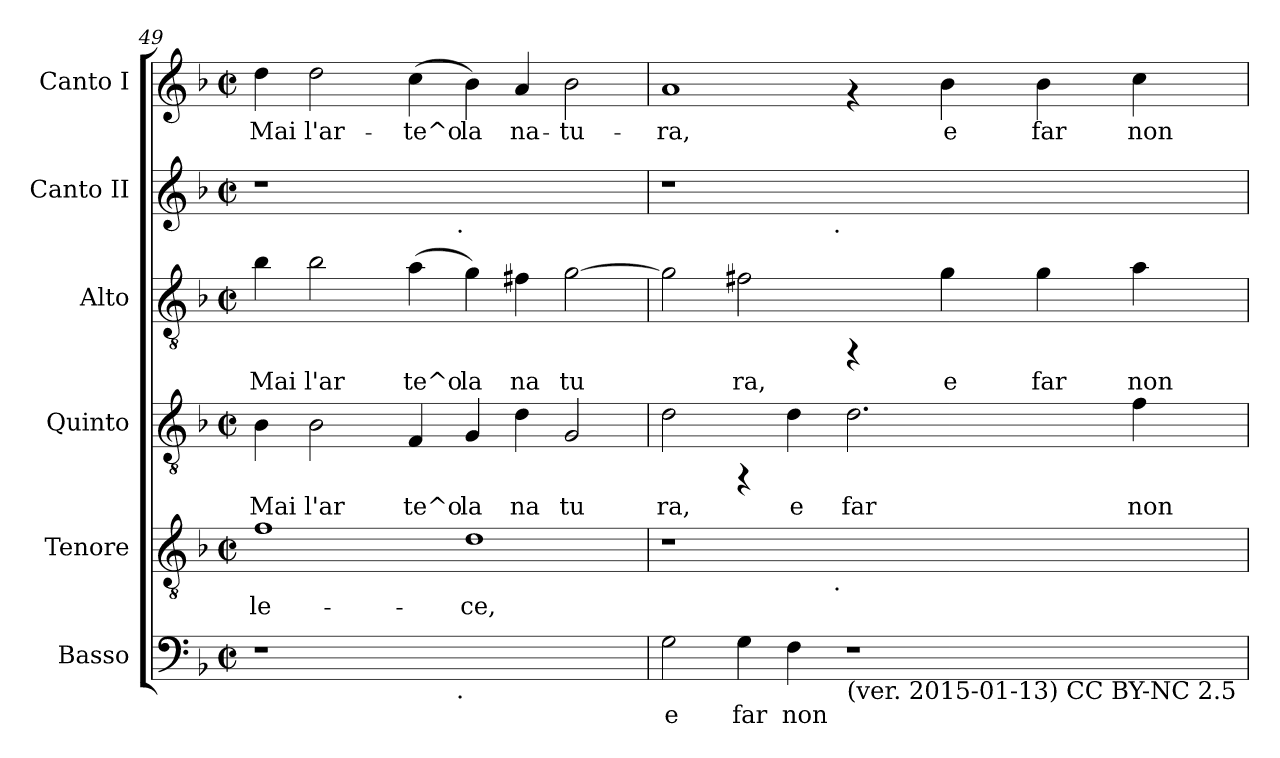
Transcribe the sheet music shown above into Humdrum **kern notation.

**kern	**text	**kern	**text	**kern	**text	**kern	**text	**kern	**kern	**text
*part6	*part6	*part5	*part5	*part4	*part4	*part3	*part3	*part2	*part1	*part1
*staff6	*staff6	*staff5	*staff5	*staff4	*staff4	*staff3	*staff3	*staff2	*staff1	*staff1
*I"Basso	*	*I"Tenore	*	*I"Quinto	*	*I"Alto	*	*I"Canto II	*I"Canto I	*
*clefF4	*	*clefGv2	*	*clefGv2	*	*clefGv2	*	*clefG2	*clefG2	*
*k[b-]	*	*k[b-]	*	*k[b-]	*	*k[b-]	*	*k[b-]	*k[b-]	*
*F:	*	*F:	*	*F:	*	*F:	*	*F:	*F:	*
*M2/2	*	*M2/2	*	*M2/2	*	*M2/2	*	*M2/2	*M2/2	*
*met(c|)	*	*met(c|)	*	*met(c|)	*	*met(c|)	*	*met(c|)	*met(c|)	*
=49	=49	=49	=49	=49	=49	=49	=49	=49	=49	=49
!	!	!	!LO:LY:b:cj	!	!LO:LY:b:cj	!	!LO:LY:b:cj	!	!	!LO:LY:b:cj
*^	*	*	*	*	*	*	*	*^	*	*
1r	2ryy	.	1f	le-	4B-\	Mai	4b-\	Mai	1r	2ryy	4dd\	Mai
!	!	!	!	!	!	!LO:LY:b:cj	!	!LO:LY:b:cj	!	!	!	!LO:LY:b:cj
.	.	.	.	.	2B-\	l'ar	2b-\	l'ar	.	.	2dd\	l'ar-
.	4ryy	.	.	.	.	.	.	.	.	4ryy	.	.
!	!	!	!	!	!	!LO:LY:b:cj	!	!LO:LY:b:cj	!	!	!	!LO:LY:b:cj
.	8...ryy	.	.	.	4F/	te^o	(<4a\	te^o	.	8...ryy	(<4cc\	-te^o
!	!	!	!	!	!	!	!	!	!	!LO:TX:b:t=.	!	!
!	!LO:TX:b:t=.	!	!	!	!	!	!	!	!	!	!	!
.	1ryy	.	.	.	.	.	.	.	.	1ryy	.	.
!	!	!	!	!LO:LY:b:cj	!	!LO:LY:b:cj	!	!LO:LY:b:cj	!	!	!	!LO:LY:b:cj
1ryy	.	.	1d	-ce,	4G/	la	4g\)	la	1ryy	.	4b-\)	la
!	!	!	!	!	!	!LO:LY:b:cj	!	!LO:LY:b:cj	!	!	!	!LO:LY:b:cj
.	.	.	.	.	4d\	na	4f#X\	na	.	.	4a/	na-
!	!	!	!	!	!	!LO:LY:b:cj	!	!LO:LY:b:cj	!	!	!	!LO:LY:b:cj
.	.	.	.	.	2G/	tu	[>2g\	tu	.	.	2b-\	-tu-
.	64ryy	.	.	.	.	.	.	.	.	64ryy	.	.
=50	=50	=50	=50	=50	=50	=50	=50	=50	=50	=50	=50	=50
!	!	!LO:LY:b:cj	!	!	!	!LO:LY:b:cj	!	!LO:LY:b:cj	!	!	!	!LO:LY:b:cj
*v	*v	*	*^	*	*	*	*	*	*	*	*	*
2G\	-e	1r	2ryy	.	2d\	ra,	2g\]	.	1r	2ryy	1a	-ra,
!	!LO:LY:b:cj	!	!	!	!	!	!	!LO:LY:b:cj	!	!	!	!
4G\	far	.	4...ryy	.	4rFF	.	2f#X\	ra,	.	4...ryy	.	.
!	!LO:LY:b:cj	!	!	!	!	!LO:LY:b:cj	!	!	!	!	!	!
4F\	non	.	.	.	4d\	e	.	.	.	.	.	.
!	!	!	!	!	!	!	!	!	!	!LO:TX:b:t=.	!	!
!	!	!	!LO:TX:b:t=.	!	!	!	!	!	!	!	!	!
.	.	.	1ryy	.	.	.	.	.	.	1ryy	.	.
!LO:TX:b:t=(ver. 2015-01-13) CC BY-NC 2.5	!	!	!	!	!	!	!	!	!	!	!	!
!	!	!	!	!	!	!LO:LY:b:cj	!	!	!	!	!	!
1r	.	1ryy	.	.	2.d\	far	4rFF	.	1ryy	.	4rf	.
!	!	!	!	!	!	!	!	!LO:LY:b:cj	!	!	!	!LO:LY:b:cj
.	.	.	.	.	.	.	4g\	e	.	.	4b-\	e
!	!	!	!	!	!	!	!	!LO:LY:b:cj	!	!	!	!LO:LY:b:cj
.	.	.	.	.	.	.	4g\	far	.	.	4b-\	far
!	!	!	!	!	!	!LO:LY:b:cj	!	!LO:LY:b:cj	!	!	!	!LO:LY:b:cj
.	.	.	.	.	4f\	non	4a\	non	.	.	4cc\	non
.	.	.	32ryy	.	.	.	.	.	.	32ryy	.	.
*	*	*v	*v	*	*	*	*	*	*v	*v	*	*
=	=	=	=	=	=	=	=	=	=	=
*-	*-	*-	*-	*-	*-	*-	*-	*-	*-	*-
